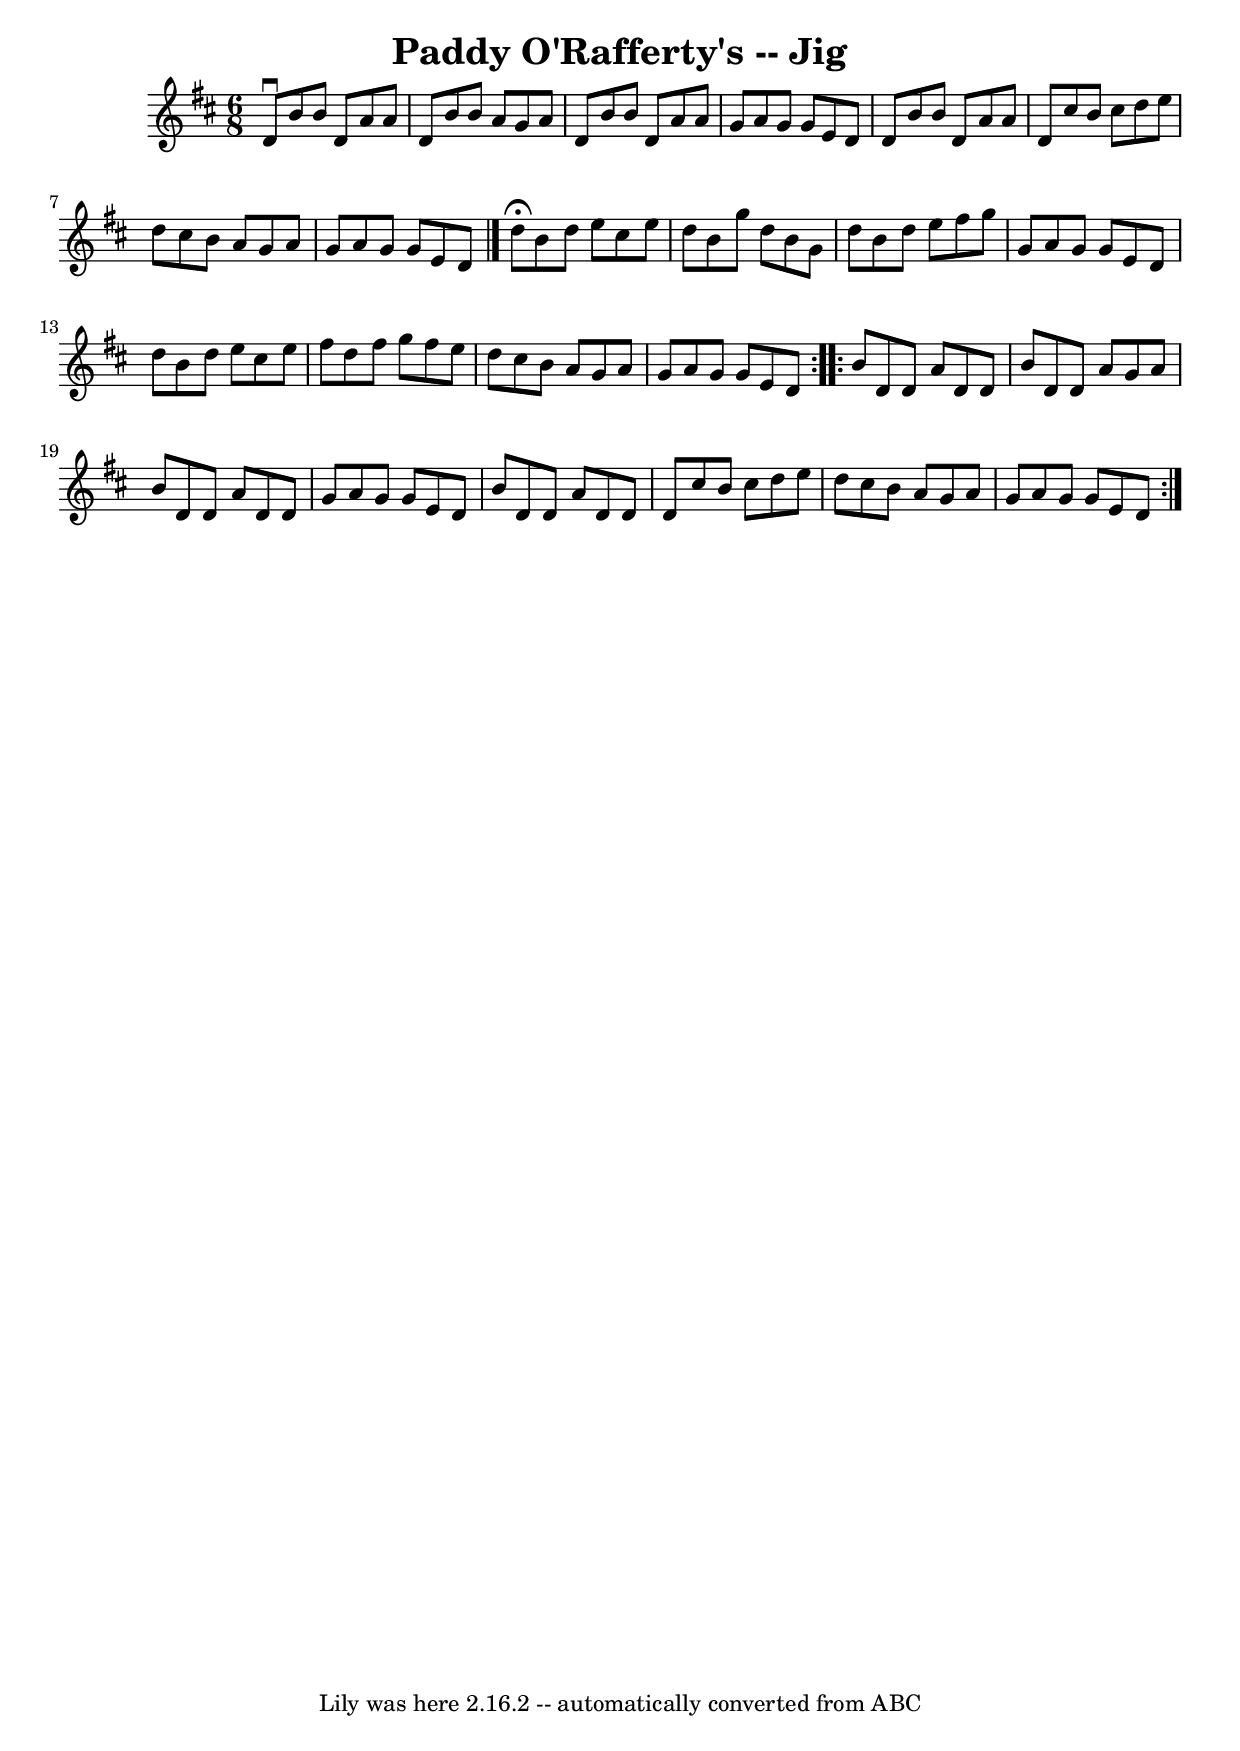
\version "2.16.2"
\include "Mammoth.ily"
\header {
  %% book = "Ryan's Mammoth Collection"
  crossRefNumber = "1"
  footnotes = "\\\\85 435\\\\it sounds better with one sharp"
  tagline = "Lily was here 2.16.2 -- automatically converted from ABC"
  title = "Paddy O'Rafferty's -- Jig"

}
voicedefault =  {


  \time 6/8 
  \key g \lydian
 d'8^\downbow b'8 b'8 d'8 a'8 a'8    
  |
  d'8 b'8 b'8 a'8 g'8 a'8    |
  d'8 b'8    
  b'8 d'8 a'8 a'8    |
  g'8 a'8 g'8 g'8 e'8 d'8   
  |
  d'8 b'8 b'8 d'8 a'8 a'8    |
  d'8    
  cis''8 b'8 cis''8 d''8 e''8    |
  d''8 cis''8 b'8    
  a'8 g'8 a'8    |
  g'8 a'8 g'8 g'8 e'8 d'8    
  \bar "|."     
  \repeat volta 2 {
    d''8^\fermata b'8 d''8 e''8    
    cis''8 e''8    |
    d''8 b'8 g''8 d''8 b'8 g'8    
    |
    d''8 b'8 d''8 e''8 fis''8 g''8    |
    g'8    
    a'8 g'8 g'8 e'8 d'8    |
    d''8 b'8 d''8 e''8    
    cis''8 e''8    |
    fis''8 d''8 fis''8 g''8 fis''8 e''8 
    |
    d''8 cis''8 b'8 a'8 g'8 a'8    |
    g'8    
    a'8 g'8 g'8 e'8 d'8    
  }     
  \repeat volta 2 {
    b'8 d'8 d'8  
    a'8 d'8 d'8    |
    b'8 d'8 d'8 a'8 g'8 a'8    
    |
    b'8 d'8 d'8 a'8 d'8 d'8    |
    g'8 a'8    
    g'8 g'8 e'8 d'8    |
    b'8 d'8 d'8 a'8 d'8 d'8 
    |
    d'8 cis''8 b'8 cis''8 d''8 e''8    |
    d''8 
    cis''8 b'8 a'8 g'8 a'8    |
    g'8 a'8 g'8 g'8    
    e'8 d'8      
  }   

}

\score{
  <<

    \context Staff="default"
    {
      \voicedefault 
      
    }

  >>
  \layout {
    
  }
  \midi {
  }

}
